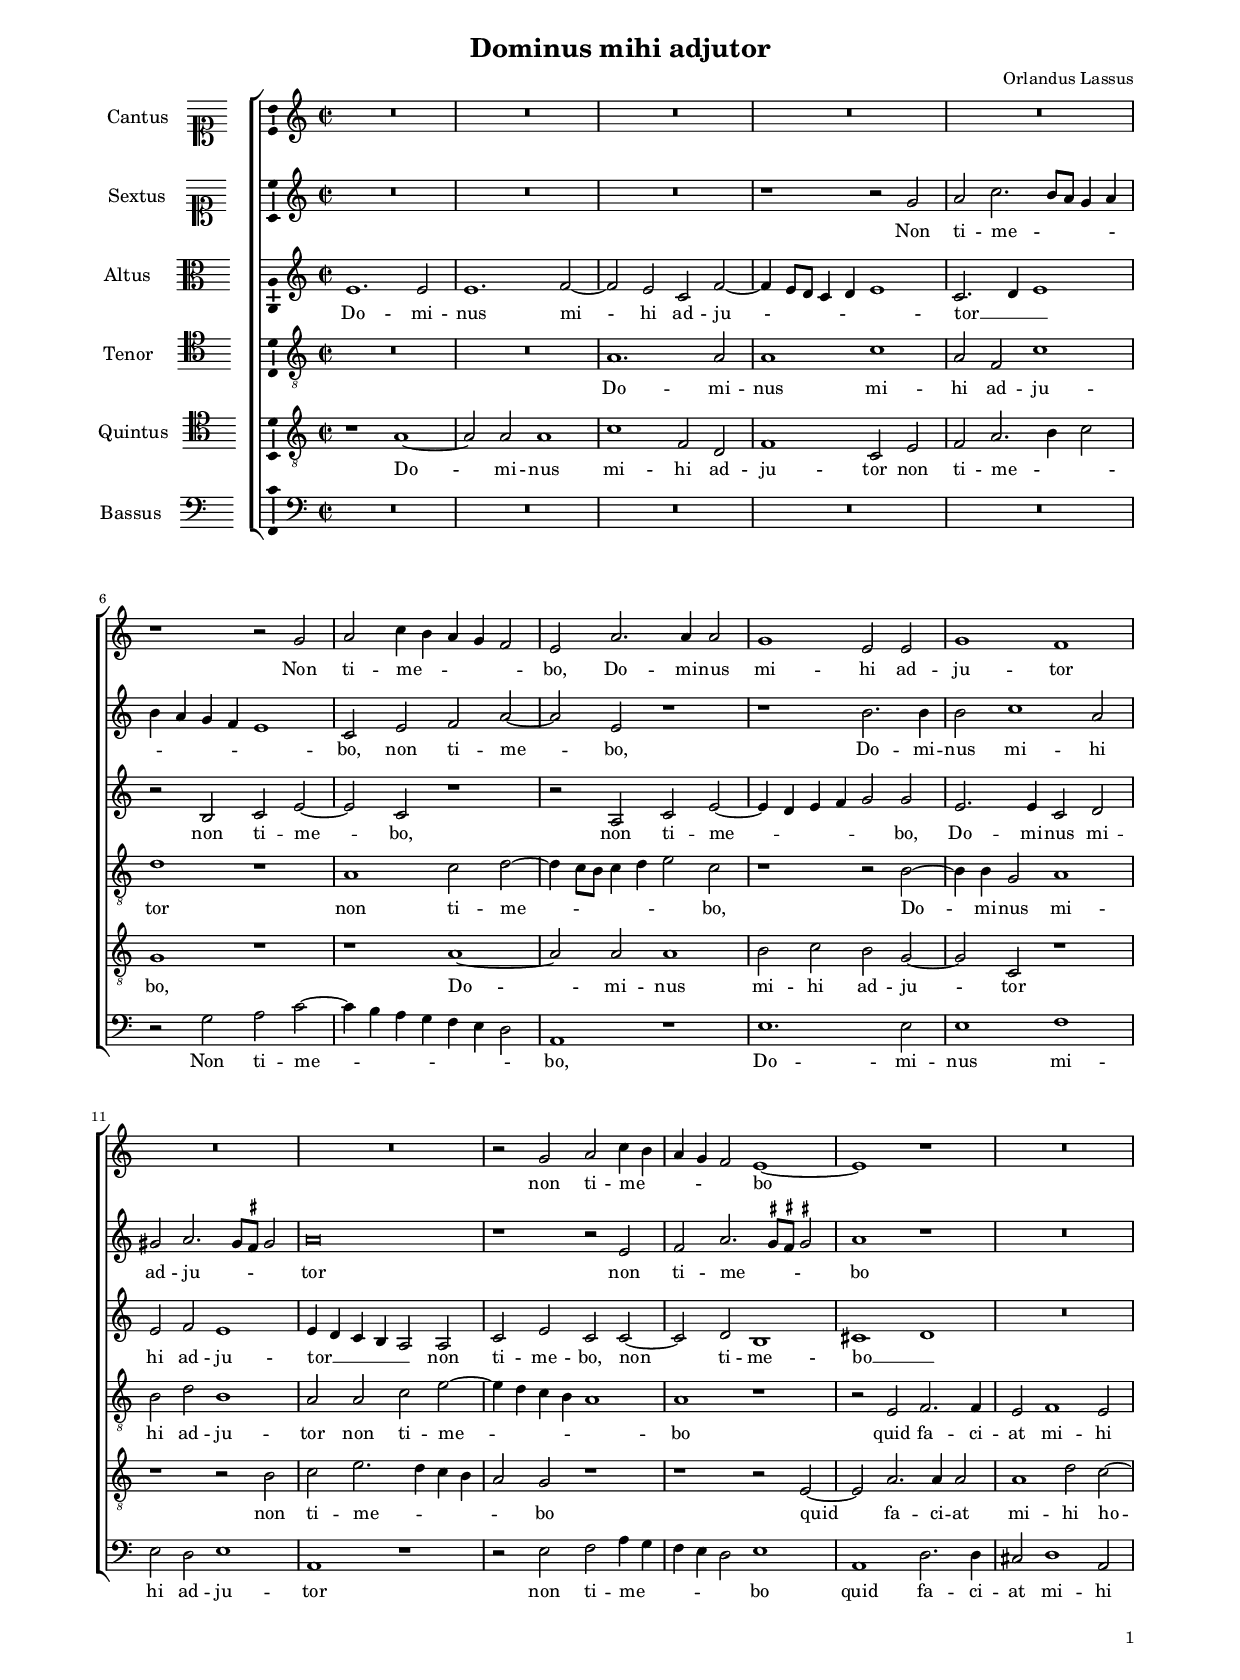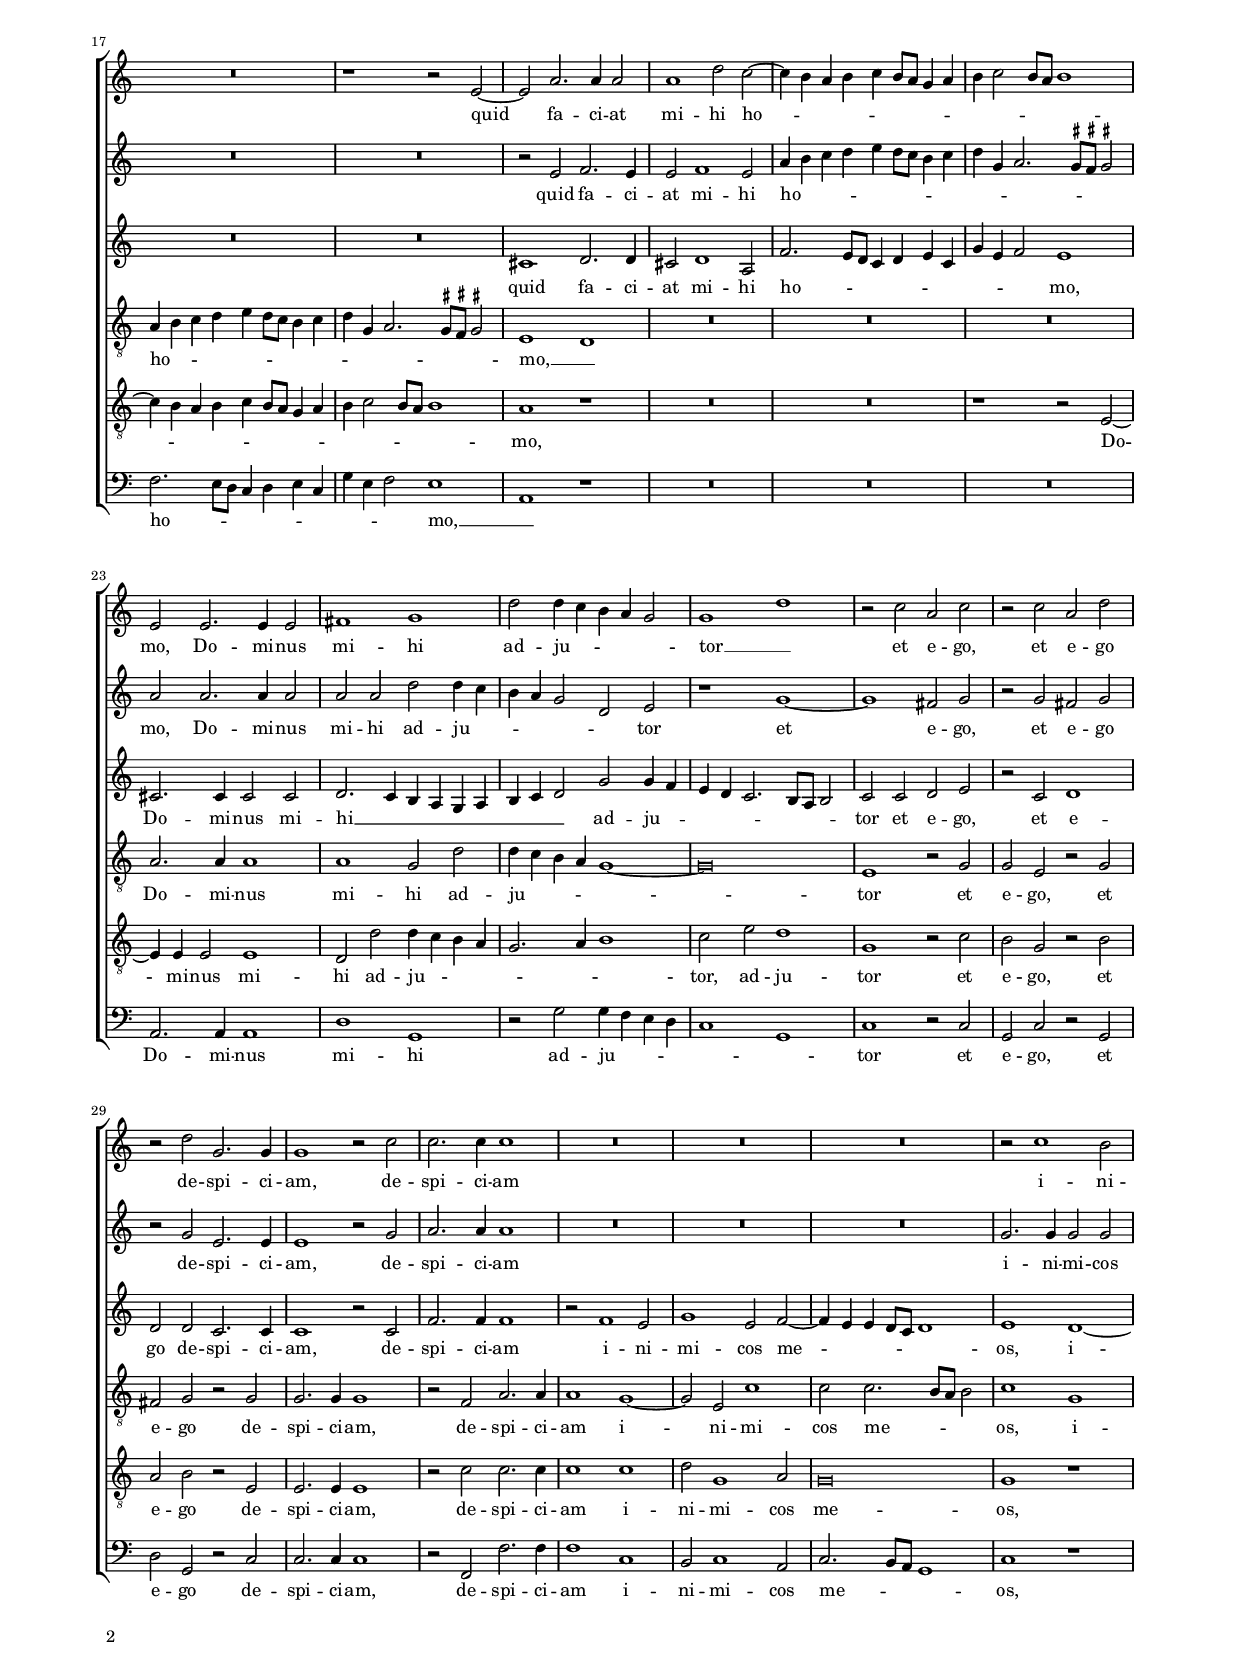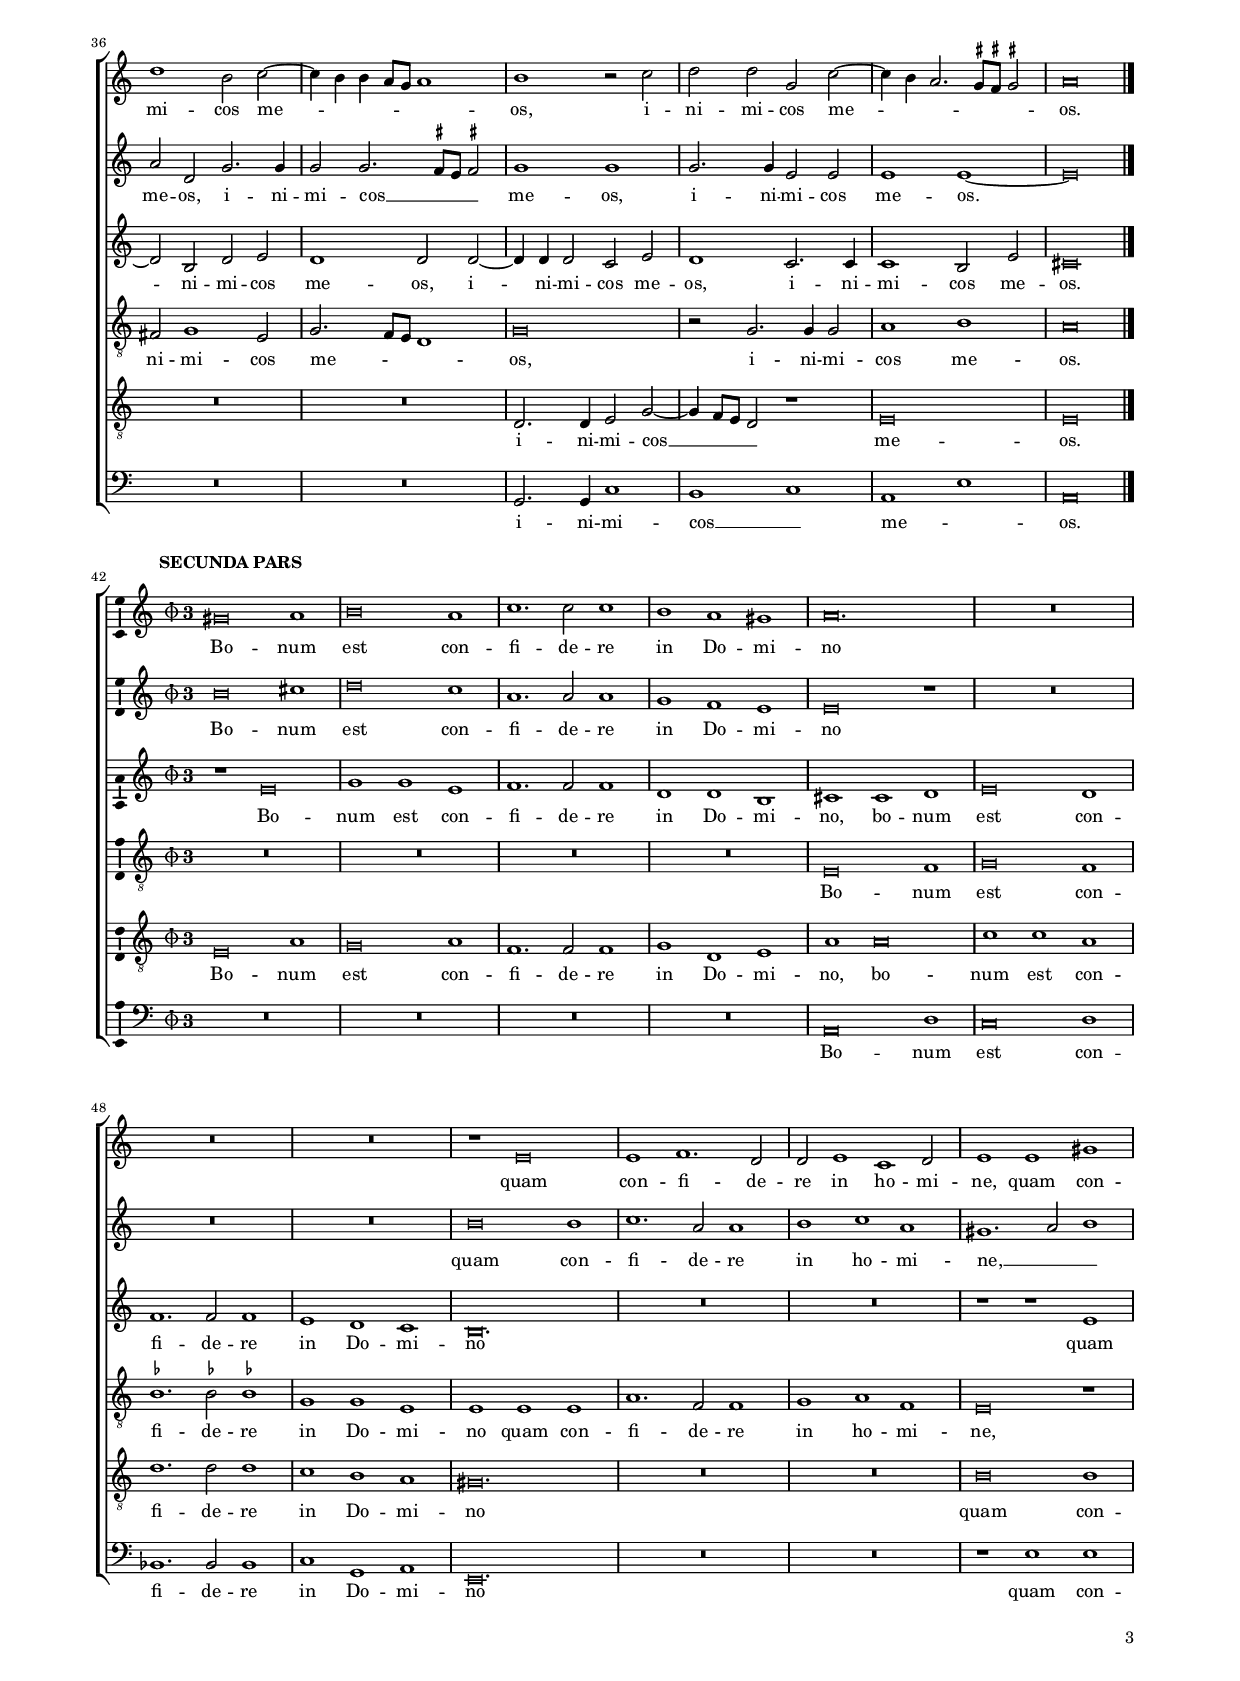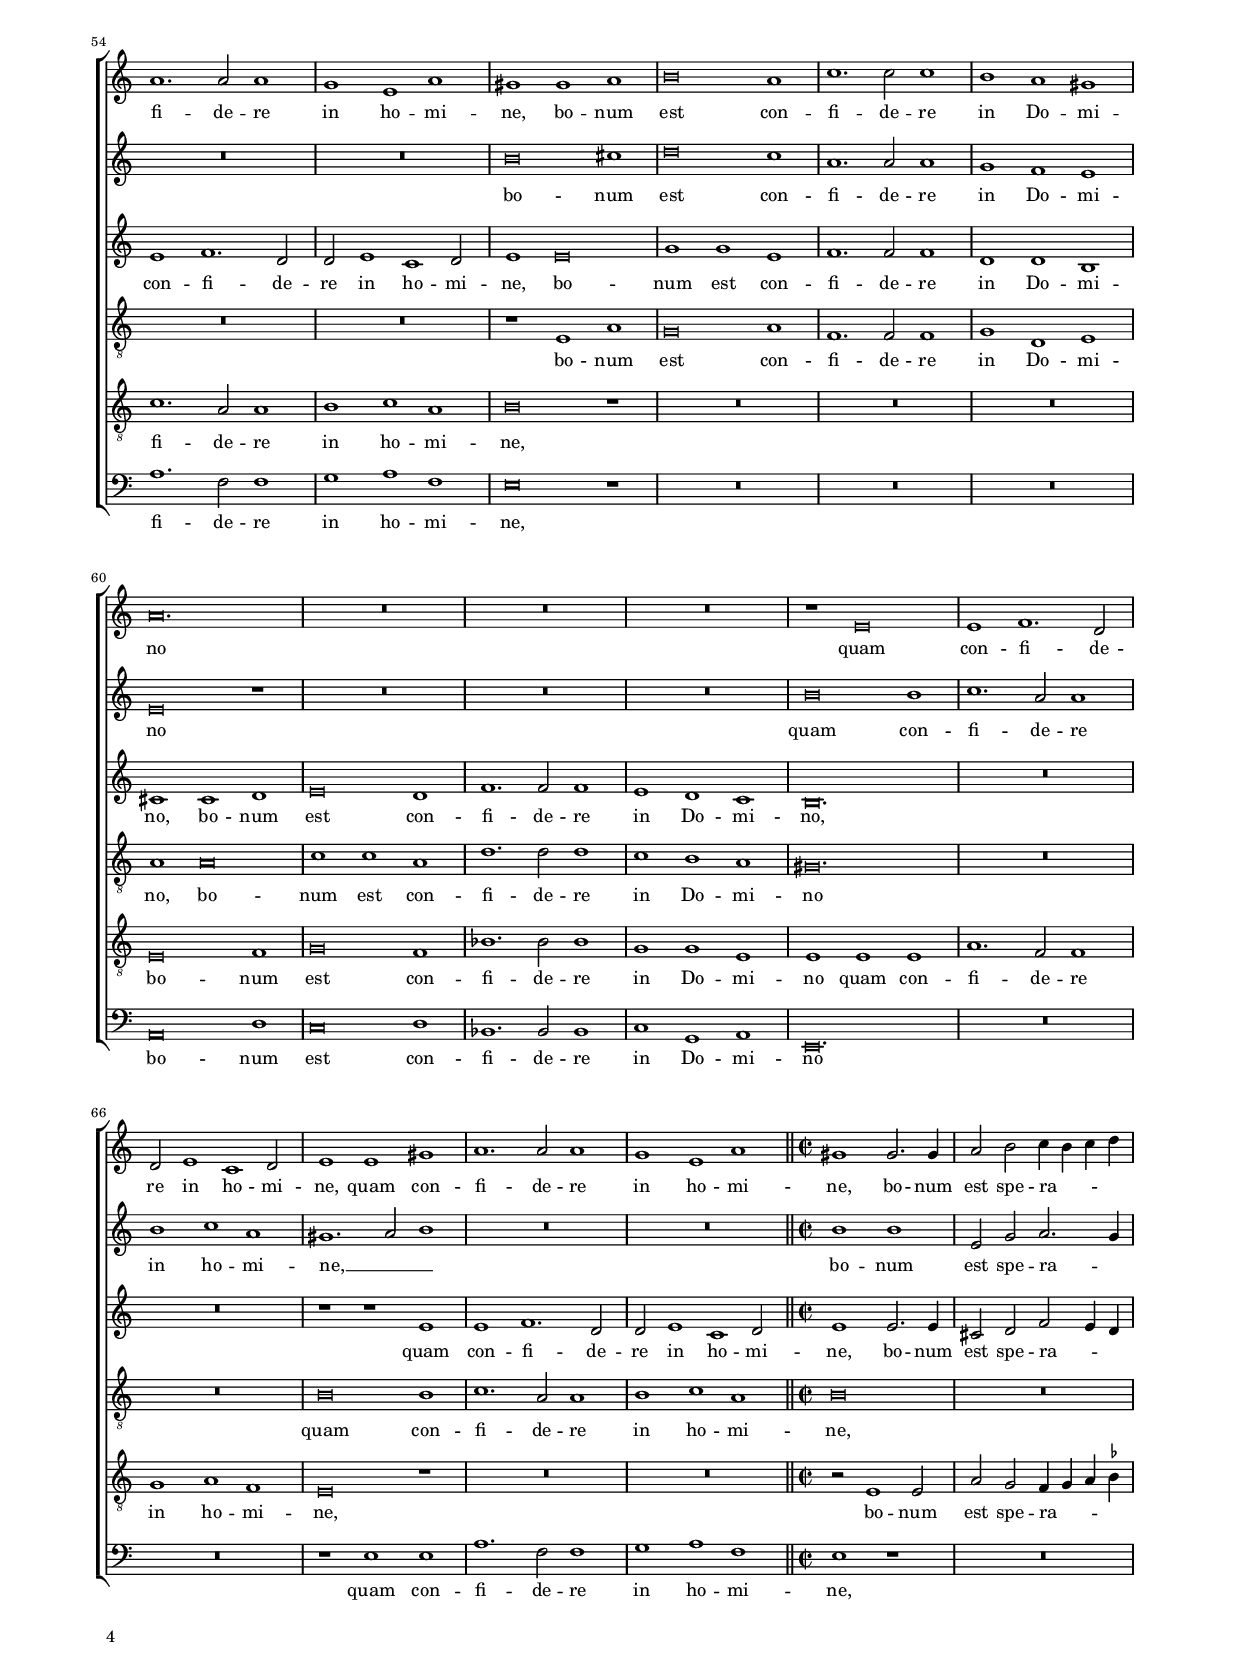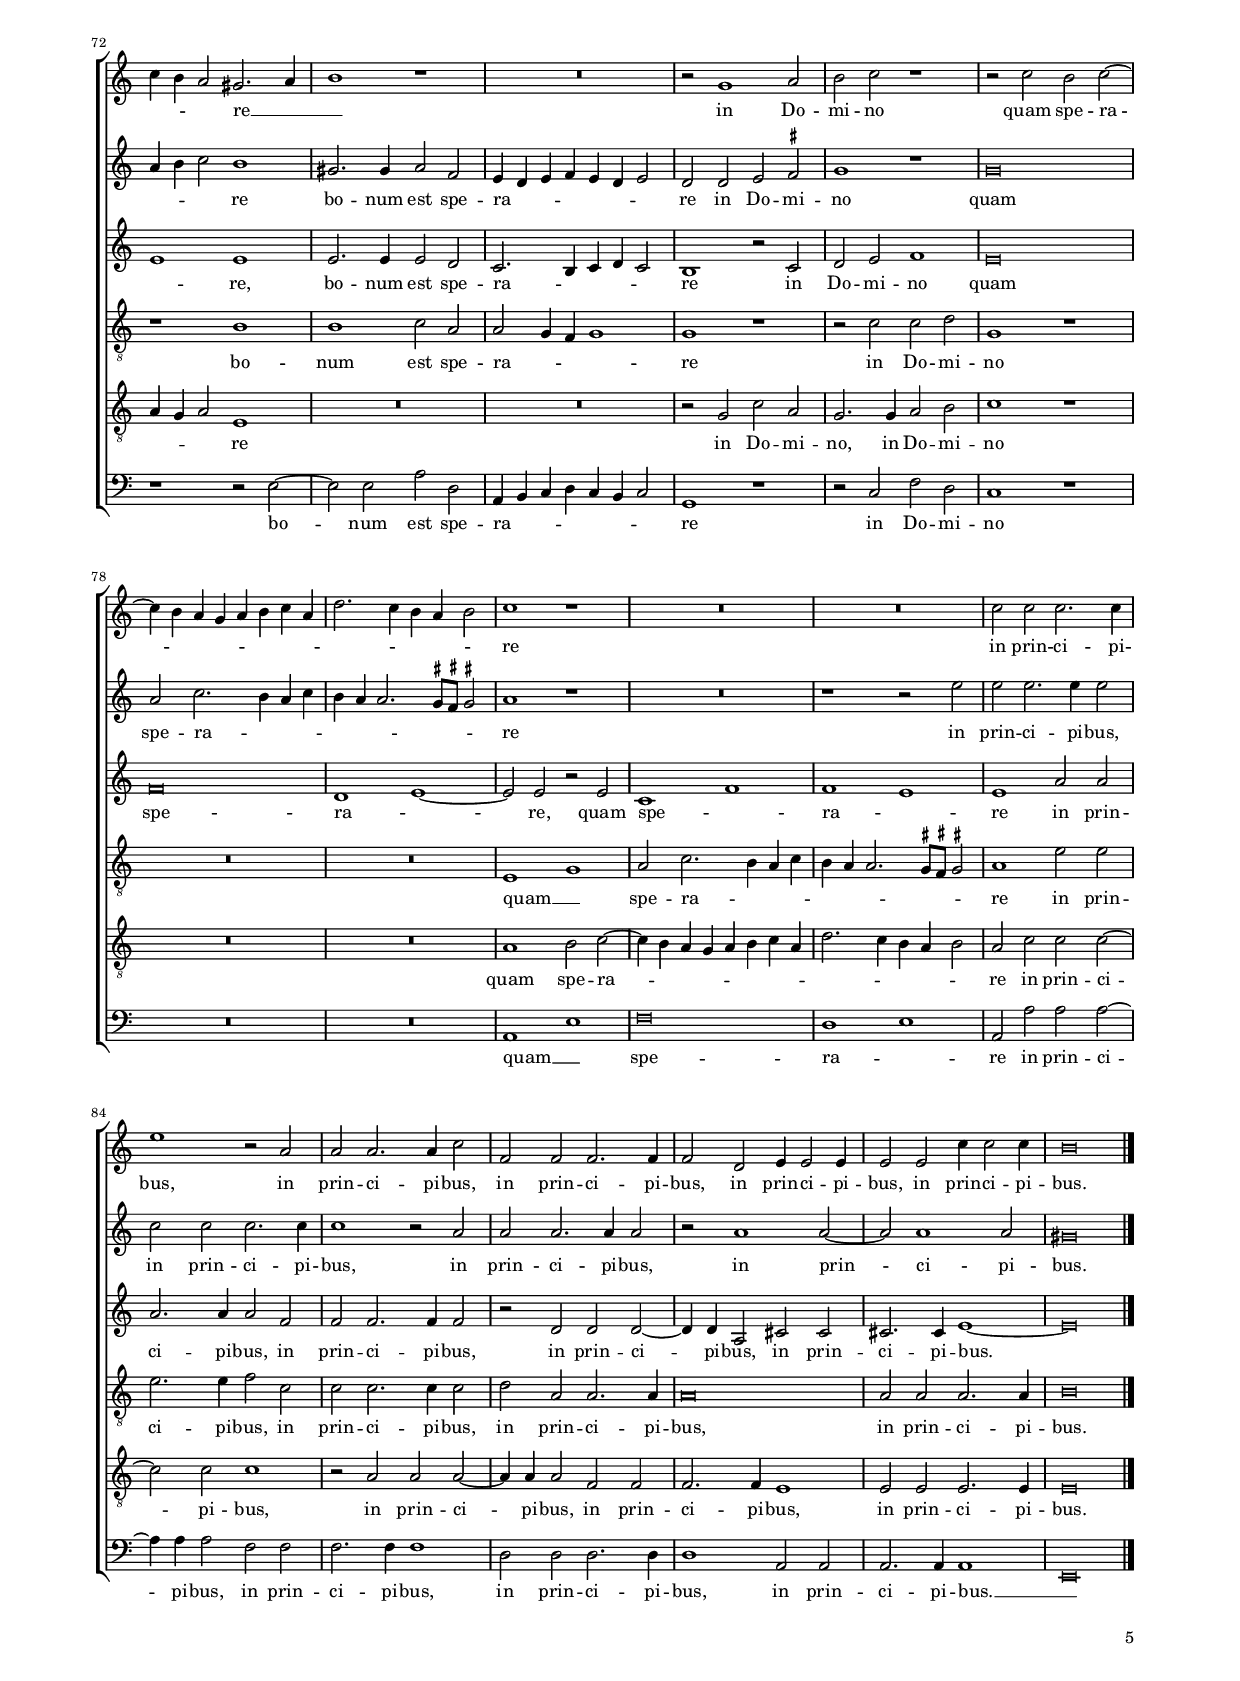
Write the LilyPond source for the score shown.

\header
{
  title="Dominus mihi adjutor"
  composer="Orlandus Lassus"
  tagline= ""
}

\version "2.24.4"
\include "deutsch.ly"
#(set-global-staff-size 14.5)
% #(set-default-paper-size "letter")
#(ly:set-option 'point-and-click #f)


	ficta = { \once \set suggestAccidentals = ##t }
	
	forget = #(define-music-function (music) (ly:music?) #{
		\accidentalStyle forget
		$music
		\accidentalStyle default
		#})



\paper
	{
	top-margin = 1.5 \cm
	bottom-margin = 0.9 \cm
	left-margin = 1.8 \cm
	right-margin = 1.8 \cm
	ragged-bottom = ##f
	ragged-last-bottom = ##t
	print-page-number = ##f
	score-system-spacing = #'((basic-distance . 17) (minimum-distance . 14) (padding . 5) (strechability . 250))
	system-system-spacing = #'((basic-distance . 17) (minimum-distance . 14) (padding . 5) (strechability . 250))
	oddFooterMarkup=\markup   \fill-line { "" \fromproperty #'page:page-number-string }
	evenFooterMarkup=\markup  \fill-line { \fromproperty #'page:page-number-string "" }
	last-bottom-spacing = #'((basic-distance . 12) (minimum-distance . 7) (padding . 4))
	systems-per-page = 3
	page-count = 5
%	min-systems-per-page = 3
	}

global = {
	\key c \major
	\time 2/2 \set Score.measureLength = #(ly:make-moment 2/1)
	\set Score.tempoHideNote = ##t
	\tempo 2 = 90
	\skip 1*2*41 \bar "|."
	}


incipitcantus = \markup { \score {
	{
	\set Staff.instrumentName = \markup { \fontsize #1 "Cantus" }
	\key c \major
	\clef soprano
	s4 \bar ""
	}
	\layout  {
	raggedright = ##t
	indent = 1.6 \cm
	line-width = 2.5 \cm
	\context { \Staff \remove Time_signature_engraver }
	\override Staff.Clef.Y-extent = #'(0 . 0)
	}} \hspace #1 }


incipitsextus = \markup { \score {
	{
	\set Staff.instrumentName = \markup { \fontsize #1 "Sextus" }
	\key c \major
	\clef soprano
	s4 \bar ""
	}
	\layout  {
	raggedright = ##t
	indent = 1.6 \cm
	line-width = 2.5 \cm
	\context { \Staff \remove Time_signature_engraver }
	\override Staff.Clef.Y-extent = #'(0 . 0)
	}} \hspace #1 }
	  
	  
incipitaltus = \markup { \score {
	{
	\set Staff.instrumentName = \markup { \fontsize #1 "Altus" }
	\key c \major
	\clef alto
	s4 \bar ""
	}
	\layout  {
	raggedright = ##t
	indent = 1.6 \cm
	line-width = 2.5 \cm
	\context { \Staff \remove Time_signature_engraver }
	\override Staff.Clef.Y-extent = #'(0 . 0)
	}} \hspace #1 }


incipittenor = \markup { \score {
	{
	\set Staff.instrumentName = \markup { \fontsize #1 "Tenor" }
	\key c \major
	\clef tenor
	s4 \bar ""
	}
	\layout  {
	raggedright = ##t
	indent = 1.6 \cm
	line-width = 2.5 \cm
	\context { \Staff \remove Time_signature_engraver }
	\override Staff.Clef.Y-extent = #'(0 . 0)
	}} \hspace #1 }
	  
	  
incipitquintus = \markup { \score {
	{
	\set Staff.instrumentName = \markup { \fontsize #1 "Quintus" }
	\key c \major
	\clef tenor
	s4 \bar ""
	}
	\layout  {
	raggedright = ##t
	indent = 1.6 \cm
	line-width = 2.5 \cm
	\context { \Staff \remove Time_signature_engraver }
	\override Staff.Clef.Y-extent = #'(0 . 0)
	}} \hspace #1 }
	  
	  
incipitbassus = \markup { \score {
	{
	\set Staff.instrumentName = \markup { \fontsize #1 "Bassus" }
	\key c \major
	\clef bass
	s4 \bar ""
	}
	\layout  {
	raggedright = ##t
	indent = 1.6 \cm
	line-width = 2.5 \cm
	\context { \Staff \remove Time_signature_engraver }
	\override Staff.Clef.Y-extent = #'(0 . 0)
	}} \hspace #1 }


cantus =  \relative c''
	{
	R\breve
	R\breve
	R\breve
	R\breve
%5
	R\breve |
	r1 r2 g
	a2 c4 h a g f2
	e2 a2. a4 a2
	g1 e2 e
%10
	g1 f |
	R\breve
	R\breve
	r2 g a c4 h
	a4 g f2 e1~
%15
	e1 r |
	R\breve
	R\breve
	r1 r2 e~
	e2 a2. a4 a2
%20
	a1 d2 c~ |
	c4 h a h c h8 a g4 a
	h4 c2 h8 a h1
	e,2 e2. e4 e2
	fis1 g
%25
	d'2  d4 c h a g2 |
	g1 d'
	r2 c a c
	r2 c a d
	r2 d g,2. g4
%30
	g1 r2 c |
	c2. c4 c1
	R\breve
	R\breve
	R\breve
%35
	r2 c1 h2 |
	d1 h2 c~
	c4 h h a8 g a1
	h1 r2 c
	d2 d g, c~
%40
	c4 h a2. \ficta gis8 \ficta fis \ficta gis!2 |
	a\breve |
	}


sextus = \relative c''
	{
	R\breve
	R\breve
	R\breve
	r1 r2 g
%5
	a2 c2. h8 a g4 a |
	h4 a g f e1
	c2 e f a~
	a2 e r1
	r1 h'2. h4
%10
	h2 c1 a2 |
	gis2 a2. gis8 \ficta fis gis2
	a\breve
	r1 r2 e
	f2 a2. \ficta gis8 \ficta fis \ficta gis!2
%15
	a1 r |
	R\breve
	R\breve
	R\breve
	r2 e f2. e4
%20
	e2 f1 e2 |
	a4 h c d e d8 c h4 c
	d4 g, a2. \ficta gis8 \ficta fis \ficta gis!2
	a2 a2. a4 a2
	a2 a d d4 c
%25
	h4 a g2 d e |
	r1 g~
	g1 fis2 g
	r2 g fis g
	r2 g e2. e4
%30
	e1 r2 g |
	a2. a4 a1
	R\breve
	R\breve
	R\breve
%35
	g2. g4 g2 g |
	a2 d, g2. g4
	g2 g2. \ficta fis8 e \ficta fis!2
	g1 g
	g2. g4 e2 e
%40
	e1 e~
	e\breve |
	}


altus =  \relative c'
		{
	e1. e2
	e1. f2~
	f2 e c f~
	f4 e8 d c4 d e1
%5
	c2. d4 e1 |
	r2 h c e~
	e2 c r1
	r2 a c e~
	e4 d e f g2 g
%10
	e2. e4 c2 d |
	e2 f e1
	e4 d c h a2 a
	c2 e c c~
	c2 d h1
%15
	cis1 d |
	R\breve
	R\breve
	R\breve
	cis1 d2. d4
%20
	cis2 d1 a2 |
	f'2. e8 d c4 d e c
	g'4 e f2 e1
	cis2. cis4 cis2 cis
	d2. c4 h a g a
%25
	h4 c d2 g g4 f |
	e4 d c2. h8 a h2
	c2 c d e
	r2 c d1
	d2 d c2. c4
%30
	c1 r2 c |
	f2. f4 f1
	r2 f1 e2
	g1 e2 f~
	f4 e e d8 c d1
%35
	e1 d~ |
	d2 h d e
	d1 d2 d~
	d4 d d2 c e
	d1 c2. c4
%40
	c1 h2 e |
	cis\breve |
	}


tenor =  \relative c'
	{
	R\breve
	R\breve
	a1. a2
	a1 c
%5
	a2 f c'1 |
	d1 r
	a1 c2 d~
	d4 c8 h c4 d e2 c
	r1 r2 h~
%10
	h4 h g2 a1 |
	h2 d h1
	a2 a c e~
	e4 d c h a1
	a1 r
%15
	r2 e f2. f4 |
	e2 f1 e2
	a4 h c d e d8 c h4 c
	d4 g, a2. \ficta gis8 \ficta fis \ficta gis!2
	e1 d
%20
	R\breve |
	R\breve
	R\breve
	a'2. a4 a1
	a1 g2 d'
%25
	d4 c h a g1~ |
	g\breve
	e1 r2 g
	g2 e r g
	fis2 g r g
%30
	g2. g4 g1 |
	r2 f a2. a4
	a1 g~
	g2 e c'1
	c2 c2. h8 a h2
%35
	c1 g |
	fis2 g1 e2
	g2. f8 e d1
	g\breve
	r2 g2. g4 g2
%40
	a1 h |
	a\breve |
	}


quintus  =  \relative c'
	{
	r1 a~
	a2 a a1
	c1 f,2 d
	f1 c2 e
%5
	f2 a2. h4 c2 |
	g1 r
	r1 a~
	a2 a a1
	h2 c h g~
%10
	g2 c, r1 |
	r1 r2 h'
	c2 e2. d4 c h
	a2 g r1
	r1 r2 e~
%15
	e2 a2. a4 a2 |
	a1 d2 c~
	c4 h a h c h8 a g4 a
	h4 c2 h8 a h1
	a1 r
%20
	R\breve |
	R\breve
	r1 r2 e~
	e4 e e2 e1
	d2 d' d4 c h a
%25
	g2. a4 h1 |
	c2 e d1
	g,1 r2 c
	h2 g r h
	a2 h r e,
%30
	e2. e4 e1 |
	r2 c' c2. c4
	c1 c
	d2 g,1 a2
	g\breve
%35
	g1 r |
	R\breve
	R\breve
	d2. d4 e2 g~
	g4 f8 e d2 r1
%40
	e\breve |
	e\breve |
	}


bassus  =  \relative c
	{
	R\breve
	R\breve
	R\breve
	R\breve
%5
	R\breve |
	r2 g' a c~
	c4 h a g f e d2
	a1 r
	e'1. e2
%10
	e1 f |
	e2 d e1
	a,1 r
	r2 e' f a4 g
	f4 e d2 e1
%15
	a,1 d2. d4 |
	cis2 d1 a2
	f'2. e8 d c4 d e c
	g'4 e f2 e1
	a,1 r
%20
	R\breve |
	R\breve
	R\breve
	a2. a4 a1
	d1 g,
%25
	r2 g' g4 f e d |
	c1 g
	c1 r2 c
	g2 c r g
	d'2 g, r c
%30
	c2. c4 c1 |
	r2 f, f'2. f4
	f1 c
	h2 c1 a2
	c2. h8 a g1
%35
	c1 r |
	R\breve
	R\breve
	g2. g4 c1
	h1 c
%40
	a1 e' |
	a,\breve |
	}


lyricscantus = \lyricmode {
	Non ti -- me -- _ _ _ _ bo,
	Do -- mi -- nus mi -- hi ad -- ju -- tor
	non ti -- me -- _ _ _ _ bo
	quid fa -- ci -- at mi -- hi ho -- _ _ _ _ _ _ _ _ _ _ _ _ _ mo,
	Do -- mi -- nus mi -- hi ad -- ju -- _ _ _ _ tor __ _
	et e -- go,
	et e -- go de -- spi -- ci -- am,
	de -- spi -- ci -- am
	i -- ni -- mi -- cos me -- _ _ _ _ _ os,
	i -- ni -- mi -- cos me -- _ _ _ _ _ os.
	}


lyricssextus = \lyricmode {
	Non ti -- me -- _ _ _ _ _ _ _ _ _ bo,
	non ti -- me -- bo,
	Do -- mi -- nus mi -- hi ad -- ju -- _ _ _ tor
	non ti -- me -- _ _ _ bo
	quid fa -- ci -- at mi -- hi ho -- _ _ _ _ _ _ _ _ _ _ _ _ _ _ mo,
	Do -- mi -- nus mi -- hi ad -- ju -- _ _ _ _ _ tor
	et e -- go,
	et e -- go de -- spi -- ci -- am,
	de -- spi -- ci -- am
	i -- ni -- mi -- cos me -- os,
	i -- ni -- mi -- cos __ _ _ _ me -- os,
	i -- ni -- mi -- cos me -- os.
	}
	
	
lyricsaltus = \lyricmode {
	Do -- mi -- nus mi -- hi ad -- ju -- _ _ _ _ _ tor __ _ _
	non ti -- me -- bo,
	non ti -- me -- _ _ _ _ bo,
	Do -- mi -- nus mi -- hi ad -- ju -- tor __ _ _ _ _
	non ti -- me -- bo,
	non ti -- me -- bo __ _
	quid fa -- ci -- at mi -- hi ho -- _ _ _ _ _ _ _ _ _ mo,
	Do -- mi -- nus mi -- hi __ _ _ _ _ _ _ _ _ ad -- ju -- _ _ _ _ _ _ _ tor
	et e -- go,
	et e -- go de -- spi -- ci -- am,
	de -- spi -- ci -- am
	i -- ni -- mi -- cos me -- _ _ _ _ _ os,
	i -- ni -- mi -- cos me -- os,
	i -- ni -- mi -- cos me -- os,
	i -- ni -- mi -- cos me -- os.
	}


lyricstenor = \lyricmode {
	Do -- mi -- nus mi -- hi ad -- ju -- tor
	non ti -- me -- _ _ _ _ _ bo,
	Do -- mi -- nus mi -- hi ad -- ju -- tor
	non ti -- me -- _ _ _ _ bo
	quid fa -- ci -- at mi -- hi ho -- _ _ _ _ _ _ _ _ _ _ _ _ _ _ mo, __ _
	Do -- mi -- nus mi -- hi ad -- ju -- _ _ _ _ tor
	et e -- go,
	et e -- go de -- spi -- ci -- am,
	de -- spi -- ci -- am
	i -- ni -- mi -- cos me -- _ _ _ os,
	i -- ni -- mi -- cos me -- _ _ _ os,
	i -- ni -- mi -- cos me -- os.
	}


lyricsquintus = \lyricmode {
	Do -- mi -- nus mi -- hi ad -- ju -- tor
	non ti -- me -- _ _ bo,
	Do -- mi -- nus mi -- hi ad -- ju -- tor
	non ti -- me -- _ _ _ _ bo
	quid fa -- ci -- at mi -- hi ho -- _ _ _ _ _ _ _ _ _ _ _ _ _ mo,
	Do -- mi -- nus mi -- hi ad -- ju -- _ _ _ _ _ _ tor,
	ad -- ju -- tor
	et e -- go,
	et e -- go de -- spi -- ci -- am,
	de -- spi -- ci -- am
	i -- ni -- mi -- cos me -- os,
	i -- ni -- mi -- cos __ _ _ _ me -- os.
	}


lyricsbassus = \lyricmode {
	Non ti -- me -- _ _ _ _ _ _ bo,
	Do -- mi -- nus mi -- hi ad -- ju -- tor
	non ti -- me -- _ _ _ _ bo
	quid fa -- ci -- at mi -- hi ho -- _ _ _ _ _ _ _ _ _ mo, __ _
	Do -- mi -- nus mi -- hi ad -- ju -- _ _ _ _ _ tor
	et e -- go,
	et e -- go de -- spi -- ci -- am,
	de -- spi -- ci -- am
	i -- ni -- mi -- cos me -- _ _ _ os,
	i -- ni -- mi -- cos __ _ me -- _ os.
	}


\score
{  
	\transpose c c {
	\new ChoirStaff \with { \override StaffGrouper.staff-staff-spacing.basic-distance = #12 }
	<<

	\new Staff << \global
	\new Voice="v1" {
		\set Staff.instrumentName=\incipitcantus
		\set Staff.midiInstrument = "reed organ"
		\clef violin
		\cantus }
	\new Lyrics \lyricsto "v1" {\lyricscantus }
	>>


	\new Staff << \global
	\new Voice="v6" {
		\set Staff.instrumentName=\incipitsextus
		\set Staff.midiInstrument = "reed organ"
		\clef violin 
		\sextus}
	\new Lyrics \lyricsto "v6" {\lyricssextus }
	>>


	\new Staff << \global
	\new Voice="v2" {
		\set Staff.instrumentName=\incipitaltus
		\set Staff.midiInstrument = "reed organ"
		\clef violin 
		\altus}
	\new Lyrics \lyricsto "v2" {\lyricsaltus }
	>>


	\new Staff << \global
	\new Voice="v3" {
		\set Staff.instrumentName=\incipittenor
		\set Staff.midiInstrument = "reed organ"
		\clef "G_8"
		\tenor }
	\new Lyrics \lyricsto "v3" {\lyricstenor }
	>>


	\new Staff << \global
	\new Voice="v5" {
		\set Staff.instrumentName=\incipitquintus
		\set Staff.midiInstrument = "reed organ"
		\clef "G_8"
		\quintus}
	\new Lyrics \lyricsto "v5" {\lyricsquintus }
	>>


	\new Staff << \global
	\new Voice="v4" {
		\set Staff.instrumentName=\incipitbassus
		\set Staff.midiInstrument = "reed organ"
		\clef bass 
		\bassus }
	\new Lyrics \lyricsto "v4" {\lyricsbassus}
	>>

	>>
	} % transpose

	\layout
	{
	indent = 2.6 \cm
%	\context { \Lyrics \override VerticalAxisGroup.nonstaff-relatedstaff-spacing.padding = #2 }
%	\context { \Lyrics \override LyricText.font-size = #1 }
  	\context { \Staff \consists Ambitus_engraver }
	\context { \Score \override BarNumber.padding = #2 }
	\context { \Voice \override NoteHead.style = #'baroque }
	}

\midi
	{
	}

}

%%%%%%%%%%%%%%%%%%%%  PARS SECUNDA


global = {
	\key c \major
	\once \override Staff.TimeSignature.stencil = #ly:text-interface::print
	\override Staff.TimeSignature.text = \markup {\musicglyph #"timesig.mensural34" \lower #0.9 \bold \large "3"} \time 3/1
	\set Score.tempoHideNote = ##t
	\tempo 1 = 90
	\set Score.currentBarNumber = #42
	\skip 1*3*28 \bar "||"
	\time 2/2 \set Score.measureLength = #(ly:make-moment 2/1)
	\tempo 2 = 90
	\skip 1*2*20 \bar "|."
	}


cantus =  \relative c''
	{ 
	gis\breve a1
	h\breve a1
	c1. c2 c1
	h1 a gis
	a\breve.
%5
	R\breve. |
	R\breve.
	R\breve.
	r1 e\breve
%10
	e1 f1. d2
	d2 e1 c d2 |
	e1 e gis
	a1. a2 a1
	g1 e a
%15
	gis1 gis a
	h\breve a1 |
	c1. c2 c1
	h1 a gis
	a\breve.
%20
	R\breve.
	R\breve. |
	R\breve.
	r1 e\breve
	e1 f1. d2
%25
	d2 e1 c d2
	e1 e gis |
	a1. a2 a1
	g1 e a
% End of triple section
	gis1 gis2. gis4
%30
	a2 h c4 h c d |
	c4 h a2 gis2. a4
	h1 r
	R\breve
	r2 g1 a2
%35
	h2 c r1 |
	r2 c h c~
	c4 h a g a h c a
	d2. c4 h a h2
	c1 r
%40
	R\breve |
	R\breve
	c2 c c2. c4
	e1 r2 a,
	a2 a2. a4 c2
%45
	f,2 f f2. f4 |
	f2 d e4 e2 e4
	e2 e c'4 c2 c4
	h\breve |
	}


sextus = \relative c''
	{ 
	h\breve cis1
	d\breve c1
	a1. a2 a1
	g1 f e
%5
	e\breve r1 |
	R\breve.
	R\breve.
	R\breve.
	h'\breve h1
%10
	c1. a2 a1 |
	h1 c a
	gis1. a2 h1
	R\breve.
	R\breve.
%15
	h\breve cis1 |
	d\breve c1
	a1. a2 a1
	g1 f e
	e\breve r1
%20
	R\breve. |
	R\breve.
	R\breve.
	h'\breve h1
	c1. a2 a1
%25
	h1 c a |
	gis1. a2 h1
	R\breve.
	R\breve.
% End of triple section
	h1 h
%30
	e,2 g a2. g4 |
	a4 h c2 h1
	gis2. gis4 a2 f
	e4 d e f e d e2
	d2 d e \ficta fis
%35
	g1 r |
	g\breve
	a2 c2. h4 a c
	h4 a a2. \ficta gis8 \ficta fis \ficta gis!2
	a1 r
%40
	R\breve |
	r1 r2 e'
	e2 e2. e4 e2
	c2 c c2. c4
	c1 r2 a
%45
	a2 a2. a4 a2 |
	r2 a1 a2~
	a2 a1 a2
	gis\breve |
	}


altus =  \relative c'
	{ 
	r1 e\breve
	g1 g e
	f1. f2 f1
	d1 d h
%5
	cis1 cis d |
	e\breve d1
	f1. f2 f1
	e1 d c
	h\breve.
%10
	R\breve. |
	R\breve.
	r1 r e
	e1 f1. d2
	d2 e1 c d2
%15
	e1 e\breve |
	g1 g e
	f1. f2 f1
	d1 d h
	cis1 cis d
%20
	e\breve d1 |
	f1. f2 f1
	e1 d c
	h\breve.
	R\breve.
%25
	R\breve. |
	r1 r e
	e1 f1. d2
	d2 e1 c d2
% End of triple section
	e1 e2. e4
%30
	cis2 d f e4 d |
	e1 e
	e2. e4 e2 d
	c2. h4 c d c2
	h1 r2 c
%35
	d2 e f1 |
	e\breve
	f\breve
	d1 e~
	e2 e r e
%40
	c1 f |
	f1 e
	e1 a2 a
	a2. a4 a2 f
	f2 f2. f4 f2
%45
	r2 d d d~ |
	d4 d a2 cis cis
	cis2. cis4 e1~
	e\breve |
	}


tenor =  \relative c'
	{ 
	R\breve.
	R\breve.
	R\breve.
	R\breve.
%5
	e,\breve f1 |
	g\breve f1
	\ficta b1. \ficta b!2 \ficta b!1
	g1 g e
	e1 e e
%10
	a1. f2 f1 |
	g1 a f
	e\breve r1
	R\breve.
	R\breve.
%15
	r1 e a |
	g\breve a1
	f1. f2 f1
	g1 d e
	a1 a\breve
%20
	c1 c a |
	d1. d2 d1
	c1 h a
	gis\breve.
	R\breve.
%25
	R\breve. |
	h\breve h1
	c1. a2 a1
	h1 c a
% End of triple section
	h\breve
%30
	R\breve |
	r1 h
	h1 c2 a
	a2 g4 f g1
	g1 r
%35
	r2 c c d |
	g,1 r
	R\breve
	R\breve
	e1 g
%40
	a2 c2. h4 a c |
	h4 a a2. \ficta gis8 \ficta fis \ficta gis!2
	a1 e'2 e
	e2. e4 f2 c
	c2 c2. c4 c2
%45
	d2 a a2. a4 |
	a\breve
	a2 a a2. a4
	h\breve |
	}


quintus  =  \relative c'
	{ 
	e,\breve a1
	g\breve a1
	f1. f2 f1
	g1 d e
%5
	a1 a\breve |
	c1 c a
	d1. d2 d1
	c1 h a
	gis\breve.
%10
	R\breve. |
	R\breve.
	h\breve h1
	c1. a2 a1
	h1 c a
%15
	h\breve r1 |
	R\breve.
	R\breve.
	R\breve.
	e,\breve f1
%20
	g\breve f1 |
	b1. b2 b1
	g1 g e
	e1 e e
	a1. f2 f1
%25
	g1 a f |
	e\breve r1
	R\breve.
	R\breve.
% End of triple section
	r2 e1 e2
%30
	a2 g f4 g a \ficta b |
	a4 g a2 e1
	R\breve
	R\breve
	r2 g c a
%35
	g2. g4 a2 h |
	c1 r
	R\breve
	R\breve
	a1 h2 c~
%40
	c4 h a g a h c a |
	d2. c4 h a h2
	a2 c c c~
	c2 c c1
	r2 a a a~
%45
	a4 a a2 f f |
	f2. f4 e1
	e2 e e2. e4
	e\breve |
	}


bassus  =  \relative c
	{ 
	R\breve.
	R\breve.
	R\breve.
	R\breve.
%5
	a\breve d1 |
	c\breve d1
	b1. b2 b1
	c1 g a
	e\breve.
%10
	R\breve. |
	R\breve.
	r1 e' e
	a1. f2 f1
	g1 a f
%15
	e\breve r1 |
	R\breve.
	R\breve.
	R\breve.
	a,\breve d1
%20
	c\breve d1 |
	b1. b2 b1
	c1 g a
	e\breve.
	R\breve.
%25
	R\breve. |
	r1 e' e
	a1. f2 f1
	g1 a f
% End of triple section
	e1 r
%30
	R\breve |
	r1 r2 e~
	e2 e a d,
	a4 h c d c h c2
	g1 r
%35
	r2 c f d |
	c1 r
	R\breve
	R\breve
	a1 e'
%40
	f\breve |
	d1 e
	a,2 a' a a~
	a4 a a2 f f
	f2. f4 f1
%45
	d2 d d2. d4 |
	d1 a2 a
	a2. a4 a1
	e\breve |
	}


lyricscantus = \lyricmode {
	Bo -- num est con -- fi -- de -- re in Do -- mi -- no
	quam con -- fi -- de -- re in ho -- mi -- ne,
	quam con -- fi -- de -- re in ho -- mi -- ne,
	bo -- num est con -- fi -- de -- re in Do -- mi -- no
	quam con -- fi -- de -- re in ho -- mi -- ne,
	quam con -- fi -- de -- re in ho -- mi -- ne,
	bo -- num est spe -- ra -- _ _ _ _ _ _ re __ _ _ in Do -- mi -- no
	quam spe -- ra -- _ _ _ _ _ _ _ _ _ _ _ _ re
	in prin -- ci -- pi -- bus,
	in prin -- ci -- pi -- bus,
	in prin -- ci -- pi -- bus,
	in prin -- ci -- pi -- bus,
	in prin -- ci -- pi -- bus.
	}


lyricssextus = \lyricmode {
	Bo -- num est con -- fi -- de -- re in Do -- mi -- no
	quam con -- fi -- de -- re in ho -- mi -- ne, __ _ _
	bo -- num est con -- fi -- de -- re in Do -- mi -- no
	quam con -- fi -- de -- re in ho -- mi -- ne, __ _ _
	bo -- num est spe -- ra -- _ _ _ _ re
	bo -- num est spe -- ra -- _ _ _ _ _ _ re in Do -- mi -- no
	quam spe -- ra -- _ _ _ _ _ _ _ _ _ re
	in prin -- ci -- pi -- bus,
	in prin -- ci -- pi -- bus,
	in prin -- ci -- pi -- bus,
	in prin -- ci -- pi -- bus.
	}


lyricsaltus = \lyricmode {
	Bo -- num est con -- fi -- de -- re in Do -- mi -- no,
	bo -- num est con -- fi -- de -- re in Do -- mi -- no
	quam con -- fi -- de -- re in ho -- mi -- ne,
	bo -- num est con -- fi -- de -- re in Do -- mi -- no,
	bo -- num est con -- fi -- de -- re in Do -- mi -- no,
	quam con -- fi -- de -- re in ho -- mi -- ne,
	bo -- num est spe -- ra -- _ _ _ re,
	bo -- num est spe -- ra -- _ _ _ _ re in Do -- mi -- no
	quam spe -- ra -- _ re,
	quam spe -- _ ra -- _ re
	in prin -- ci -- pi -- bus,
	in prin -- ci -- pi -- bus,
	in prin -- ci -- pi -- bus,
	in prin -- ci -- pi -- bus.
	}


lyricstenor = \lyricmode {
	Bo -- num est con -- fi -- de -- re in Do -- mi -- no
	quam con -- fi -- de -- re in ho -- mi -- ne,
	bo -- num est con -- fi -- de -- re in Do -- mi -- no,
	bo -- num est con -- fi -- de -- re in Do -- mi -- no
	quam con -- fi -- de -- re in ho -- mi -- ne,
	bo -- num est spe -- ra -- _ _ _ re in Do -- mi -- no
	quam __ _ spe -- ra -- _ _ _ _ _ _ _ _ _ re
	in prin -- ci -- pi -- bus,
	in prin -- ci -- pi -- bus,
	in prin -- ci -- pi -- bus,
	in prin -- ci -- pi -- bus.
	}


lyricsquintus = \lyricmode {
	Bo -- num est con -- fi -- de -- re in Do -- mi -- no,
	bo -- num est con -- fi -- de -- re in Do -- mi -- no
	quam con -- fi -- de -- re in ho -- mi -- ne,
	bo -- num est con -- fi -- de -- re in Do -- mi -- no
	quam con -- fi -- de -- re in ho -- mi -- ne,
	bo -- num est spe -- ra -- _ _ _ _ _ _ re in Do -- mi -- no,
	in Do -- mi -- no
	quam spe -- ra -- _ _ _ _ _ _ _ _ _ _ _ _ re
	in prin -- ci -- pi -- bus,
	in prin -- ci -- pi -- bus,
	in prin -- ci -- pi -- bus,
	in prin -- ci -- pi -- bus.
	}


lyricsbassus = \lyricmode {
	Bo -- num est con -- fi -- de -- re in Do -- mi -- no
	quam con -- fi -- de -- re in ho -- mi -- ne,
	bo -- num est con -- fi -- de -- re in Do -- mi -- no
	quam con -- fi -- de -- re in ho -- mi -- ne,
	bo -- num est spe -- ra -- _ _ _ _ _ _ re in Do -- mi -- no
	quam __ _ spe -- ra -- _ re
	in prin -- ci -- pi -- bus,
	in prin -- ci -- pi -- bus,
	in prin -- ci -- pi -- bus,
	in prin -- ci -- pi -- bus. __ _
	}


\score
{  
	\transpose c c {
	\new ChoirStaff \with { \override StaffGrouper.staff-staff-spacing.basic-distance = #12 }
	<<

	\new Staff <<\global
	\new Voice="v1" {
	  %\set Staff.instrumentName="Cantus"
		\set Staff.midiInstrument = "reed organ"
		\clef violin
		\cantus }
	\new Lyrics \lyricsto "v1" {\lyricscantus }
	>>


	\new Staff << \global
	\new Voice="v6" {
	  %\set Staff.instrumentName="Sextus"
		\set Staff.midiInstrument = "reed organ"
		\clef violin 
		\sextus}
	\new Lyrics \lyricsto "v6" {\lyricssextus }
	>>


	\new Staff << \global
	\new Voice="v2" {
	  %\set Staff.instrumentName="Altus"
		\set Staff.midiInstrument = "reed organ"
		\clef violin 
		\altus}
	\new Lyrics \lyricsto "v2" {\lyricsaltus }
	>>


	\new Staff <<\global
	\new Voice="v3" {
	  %\set Staff.instrumentName="Tenor"
		\set Staff.midiInstrument = "reed organ"
		\clef "G_8"
		\tenor }
	\new Lyrics \lyricsto "v3" {\lyricstenor }
	>>


	\new Staff << \global
	\new Voice="v5" {
	  %\set Staff.instrumentName="Quintus"
		\set Staff.midiInstrument = "reed organ"
		\clef "G_8"
		\quintus}
	\new Lyrics \lyricsto "v5" {\lyricsquintus }
	>>


	\new Staff <<\global
	\new Voice="v4" {
	  %\set Staff.instrumentName="Bassus"
		\set Staff.midiInstrument = "reed organ"
		\clef bass 
		\bassus }
	\new Lyrics \lyricsto "v4" {\lyricsbassus}
	>>
	>>
	} % transpose

	\layout
	{
	indent = 0 \cm
%	\context { \Lyrics \override VerticalAxisGroup.nonstaff-relatedstaff-spacing.padding = #2 }
%	\context { \Lyrics \override LyricText.font-size = #1 }
   	\context { \Staff \consists Ambitus_engraver }
	\context { \Score \override BarNumber.padding = #2 }
	\context { \Voice \override NoteHead.style = #'baroque }
	}

	\header { piece = \markup { \raise #2 \hspace # 7 \bold "SECUNDA PARS"} }


\midi
	{
	}

}

% EOF
